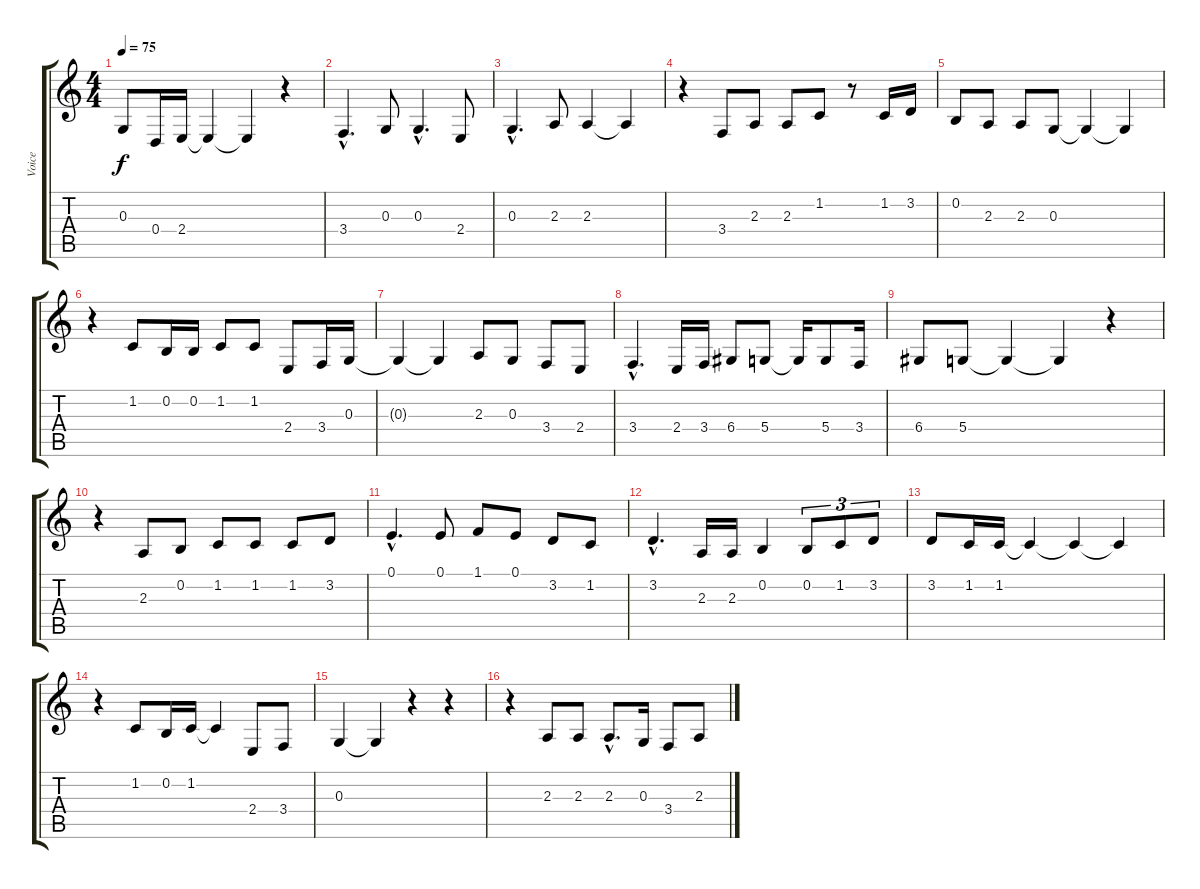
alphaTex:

\track ("Voice" "Voice") {instrument clarinet}
\staff {score tabs}
\tuning (E4 B3 G3 D3 A2 E2) {hide}
\ts (4 4)
\tempo 75
\clef g2
\ks c
0.3.8{dy f} 0.4.16 2.4.16 2.4{t}.4 2.4{t}.4 r.4 |
3.4{hac}.4{d} 0.3.8 0.3{hac}.4{d} 2.4.8 |
0.3{hac}.4{d} 2.3.8 2.3.4 2.3{t}.4 |
r.4 3.4.8 2.3.8 2.3.8 1.2.8 r.8 1.2.16 3.2.16 |
0.2.8 2.3.8 2.3.8 0.3.8 0.3{t}.4 0.3{t}.4 |
r.4 1.2.8 0.2.16 0.2.16 1.2.8 1.2.8 2.4.8 3.4.16 0.3.16 |
0.3{t}.4 0.3{t}.4 2.3.8 0.3.8 3.4.8 2.4.8 |
3.4{hac}.4{d} 2.4.16 3.4.16 6.4.8 5.4.8 5.4{t}.16 5.4.8 3.4.16 |
6.4.8 5.4.8 5.4{t}.4 5.4{t}.4 r.4 |
r.4 2.3.8 0.2.8 1.2.8 1.2.8 1.2.8 3.2.8 |
0.1{hac}.4{d} 0.1.8 1.1.8 0.1.8 3.2.8 1.2.8 |
3.2{hac}.4{d} 2.3.16 2.3.16 0.2.4 0.2.8{tu (3 2)} 1.2.8{tu (3 2)} 3.2.8{tu (3 2)} |
3.2.8 1.2.16 1.2.16 1.2{t}.4 1.2{t}.4 1.2{t}.4 |
r.4 1.2.8 0.2.16 1.2.16 1.2{t}.4 2.4.8 3.4.8 |
0.3.4 0.3{t}.4 r.4 r.4 |
r.4 2.3.8 2.3.8 2.3{hac}.8{d} 0.3.16 3.4.8 2.3.8
